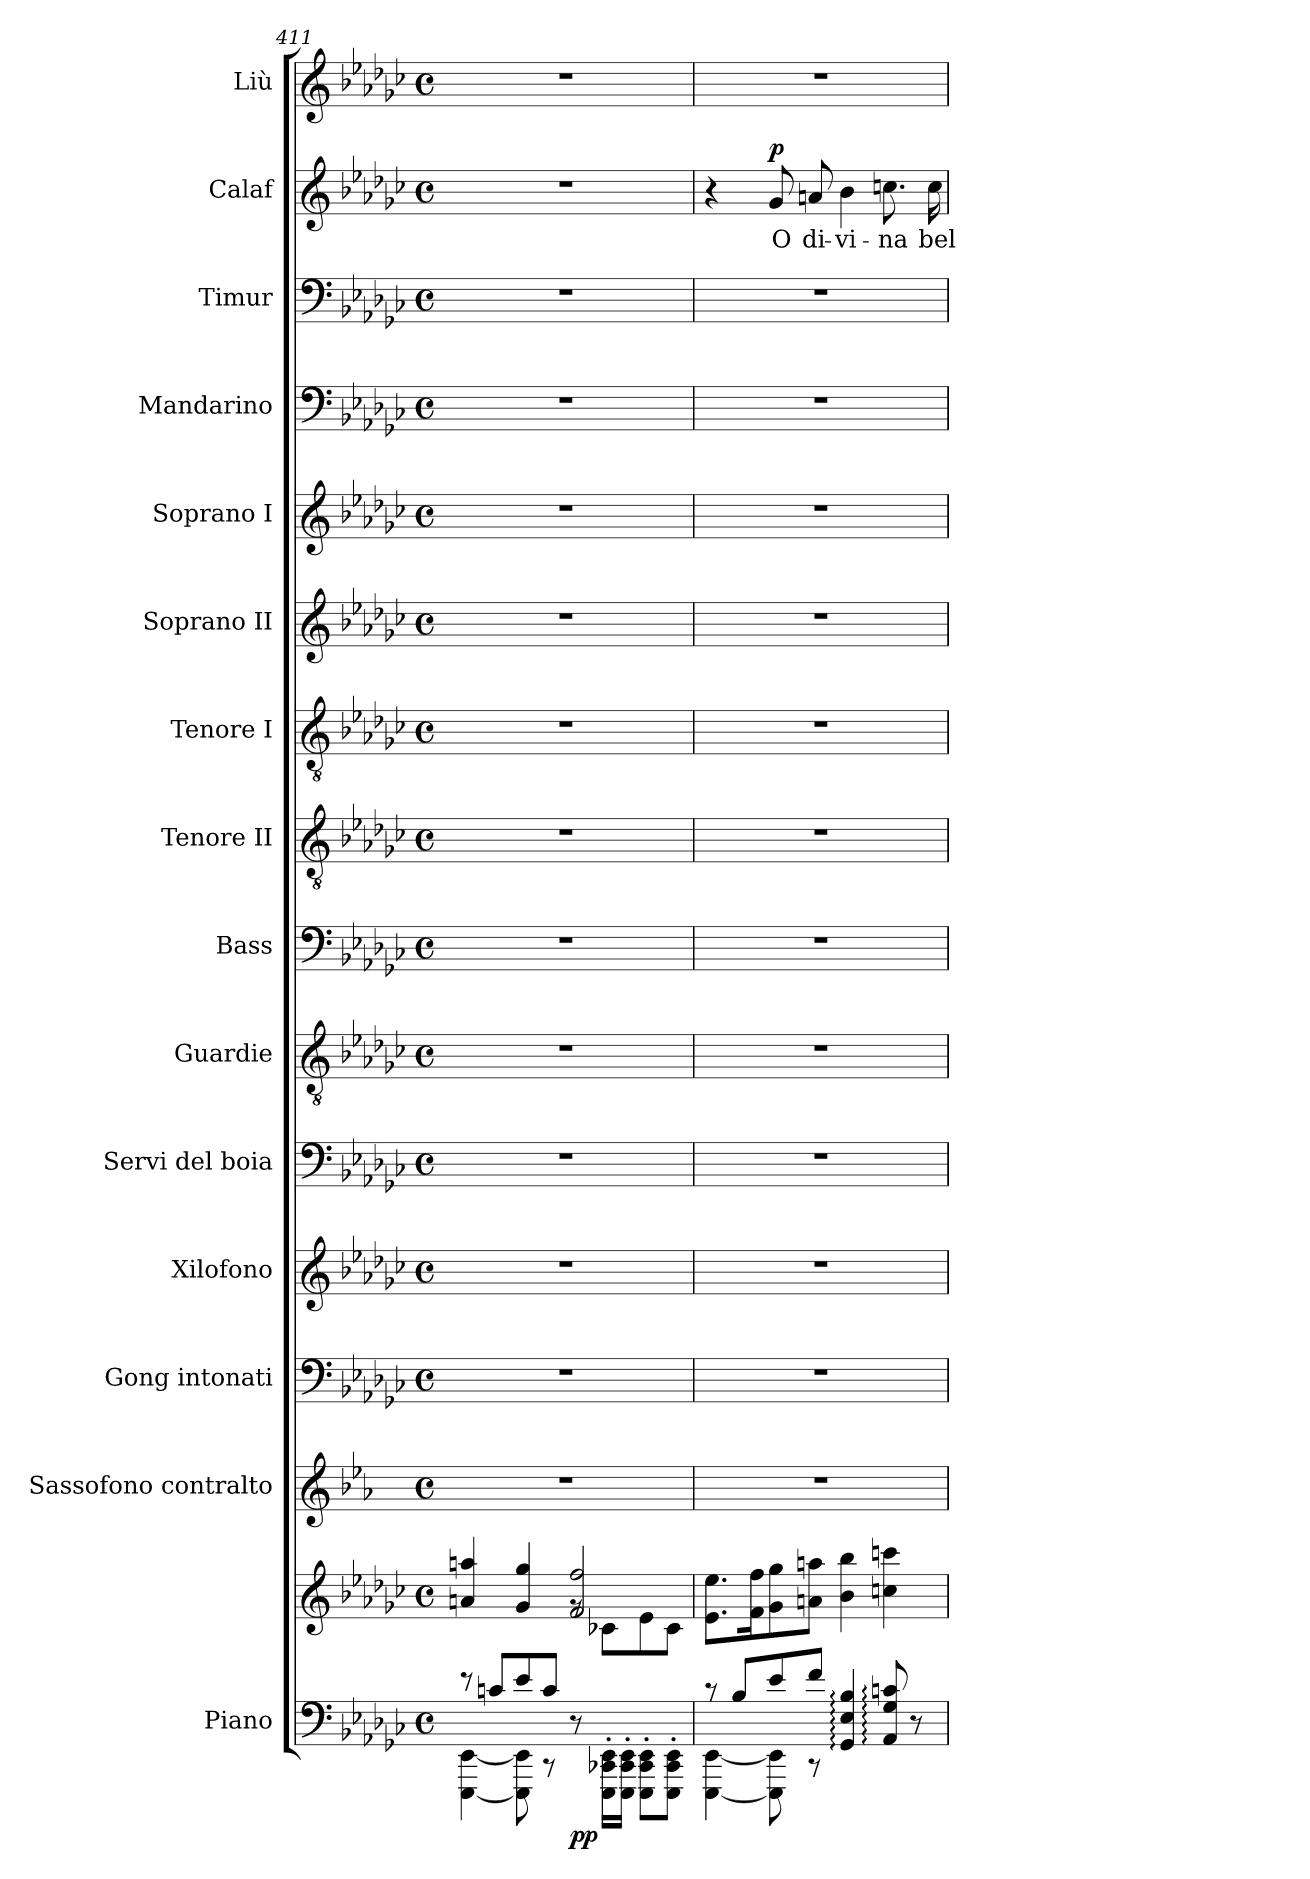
**kern	**kern	**dynam	**kern	**kern	**kern	**kern	**kern	**kern	**kern	**kern	**kern	**kern	**kern	**kern	**kern	**text	**dynam	**kern
*part15	*part15	*part15	*part14	*part13	*part12	*part11	*part10	*part9	*part8	*part7	*part6	*part5	*part4	*part3	*part2	*part2	*part2	*part1
*staff16	*staff15	*staff15/16	*staff14	*staff13	*staff12	*staff11	*staff10	*staff9	*staff8	*staff7	*staff6	*staff5	*staff4	*staff3	*staff2	*staff2	*staff2	*staff1
*I"Piano	*	*	*I"Sassofono contralto	*I"Gong intonati	*I"Xilofono	*I"Servi del boia	*I"Guardie	*I"Bass	*I"Tenore II	*I"Tenore I	*I"Soprano II	*I"Soprano I	*I"Mandarino	*I"Timur	*I"Calaf	*	*	*I"Liù
*I'Pno.	*	*	*	*I'Gong int.	*I'Xil.	*I'Ser.B.	*I'G.	*I'B.	*I'T. II	*I'T. I	*I'S. II	*I'S. I	*I'M.	*I'T.	*I'C.	*	*	*I'L.
*clefF4	*clefG2	*	*clefG2	*clefF4	*clefG2	*clefF4	*clefGv2	*clefF4	*clefGv2	*clefGv2	*clefG2	*clefG2	*clefF4	*clefF4	*clefG2	*	*	*clefG2
*	*	*	*ITrd5c9	*	*ITrd-7c-12	*	*	*	*	*	*	*	*	*	*	*	*	*
*k[b-e-a-d-g-c-]	*k[b-e-a-d-g-c-]	*	*k[b-e-a-d-g-c-]	*k[b-e-a-d-g-c-]	*k[b-e-a-d-g-c-]	*k[b-e-a-d-g-c-]	*k[b-e-a-d-g-c-]	*k[b-e-a-d-g-c-]	*k[b-e-a-d-g-c-]	*k[b-e-a-d-g-c-]	*k[b-e-a-d-g-c-]	*k[b-e-a-d-g-c-]	*k[b-e-a-d-g-c-]	*k[b-e-a-d-g-c-]	*k[b-e-a-d-g-c-]	*	*	*k[b-e-a-d-g-c-]
*M4/4	*M4/4	*	*M4/4	*M4/4	*M4/4	*M4/4	*M4/4	*M4/4	*M4/4	*M4/4	*M4/4	*M4/4	*M4/4	*M4/4	*M4/4	*	*	*M4/4
*met(c)	*met(c)	*	*met(c)	*met(c)	*met(c)	*met(c)	*met(c)	*met(c)	*met(c)	*met(c)	*met(c)	*met(c)	*met(c)	*met(c)	*met(c)	*	*	*met(c)
=411	=411	=411	=411	=411	=411	=411	=411	=411	=411	=411	=411	=411	=411	=411	=411	=411	=411	=411
*^	*^	*	*	*	*	*	*	*	*	*	*	*	*	*	*	*	*	*
8r	[4EEE-\ [4EE-\	4an/ 4aan/	2ryy	.	1r	1r	1r	1r	1r	1r	1r	1r	1r	1r	1r	1r	1r	.	.	1r
8cn/L	.	.	.	.	.	.	.	.	.	.	.	.	.	.	.	.	.	.	.	.
8e-/	8EEE-\] 8EE-\]	4g-/ 4gg-/	.	.	.	.	.	.	.	.	.	.	.	.	.	.	.	.	.	.
8c/J	8r	.	.	.	.	.	.	.	.	.	.	.	.	.	.	.	.	.	.	.
!	!	!	!	!LO:DY:b=2	!	!	!	!	!	!	!	!	!	!	!	!	!	!	!	!
2ryy	8r	2f/ 2ff/	8rg	pp	.	.	.	.	.	.	.	.	.	.	.	.	.	.	.	.
.	16EEE-\' 16CC-X\' 16EE-\'LL	.	8c-X\L	.	.	.	.	.	.	.	.	.	.	.	.	.	.	.	.	.
.	16EEE-\' 16CC-\' 16EE-\'JJ	.	.	.	.	.	.	.	.	.	.	.	.	.	.	.	.	.	.	.
.	8EEE-\' 8CC-\' 8EE-\'L	.	8e-\	.	.	.	.	.	.	.	.	.	.	.	.	.	.	.	.	.
.	8EEE-\' 8CC-\' 8EE-\'J	.	8c-\J	.	.	.	.	.	.	.	.	.	.	.	.	.	.	.	.	.
*	*	*v	*v	*	*	*	*	*	*	*	*	*	*	*	*	*	*	*	*	*
!!LO:LB:g=z
=412	=412	=412	=412	=412	=412	=412	=412	=412	=412	=412	=412	=412	=412	=412	=412	=412	=412	=412	=412
8r	[4EEE-\ [4EE-\	8.e-\ 8.ee-\L	.	1r	1r	1r	1r	1r	1r	1r	1r	1r	1r	1r	1r	4r	.	.	1r
8B-/L	.	.	.	.	.	.	.	.	.	.	.	.	.	.	.	.	.	.	.
.	.	16f\ 16ff\K	.	.	.	.	.	.	.	.	.	.	.	.	.	.	.	.	.
!	!	!	!	!	!	!	!	!	!	!	!	!	!	!	!	!	!LO:LY:b	!LO:DY:a	!
8e-/	8EEE-\] 8EE-\]	8g-\ 8gg-\	.	.	.	.	.	.	.	.	.	.	.	.	.	8g-/	O	p	.
!	!	!	!	!	!	!	!	!	!	!	!	!	!	!	!	!	!LO:LY:b	!	!
8f/J	8r	8an\ 8aan\J	.	.	.	.	.	.	.	.	.	.	.	.	.	8an/	di-	.	.
!	!	!	!	!	!	!	!	!	!	!	!	!	!	!	!	!	!LO:LY:b	!	!
4GG-/: 4E-/: 4B-/:	2ryy	4b-\ 4bb-\	.	.	.	.	.	.	.	.	.	.	.	.	.	4b-\	-vi-	.	.
!	!	!	!	!	!	!	!	!	!	!	!	!	!	!	!	!	!LO:LY:b	!	!
8AA-/: 8G-/: 8cn/:	.	4ccn\ 4cccn\	.	.	.	.	.	.	.	.	.	.	.	.	.	8.ccn\	-na	.	.
8r	.	.	.	.	.	.	.	.	.	.	.	.	.	.	.	.	.	.	.
!	!	!	!	!	!	!	!	!	!	!	!	!	!	!	!	!	!LO:LY:b	!	!
.	.	.	.	.	.	.	.	.	.	.	.	.	.	.	.	16cc\	bel-	.	.
*v	*v	*	*	*	*	*	*	*	*	*	*	*	*	*	*	*	*	*	*
=	=	=	=	=	=	=	=	=	=	=	=	=	=	=	=	=	=	=
*-	*-	*-	*-	*-	*-	*-	*-	*-	*-	*-	*-	*-	*-	*-	*-	*-	*-	*-
